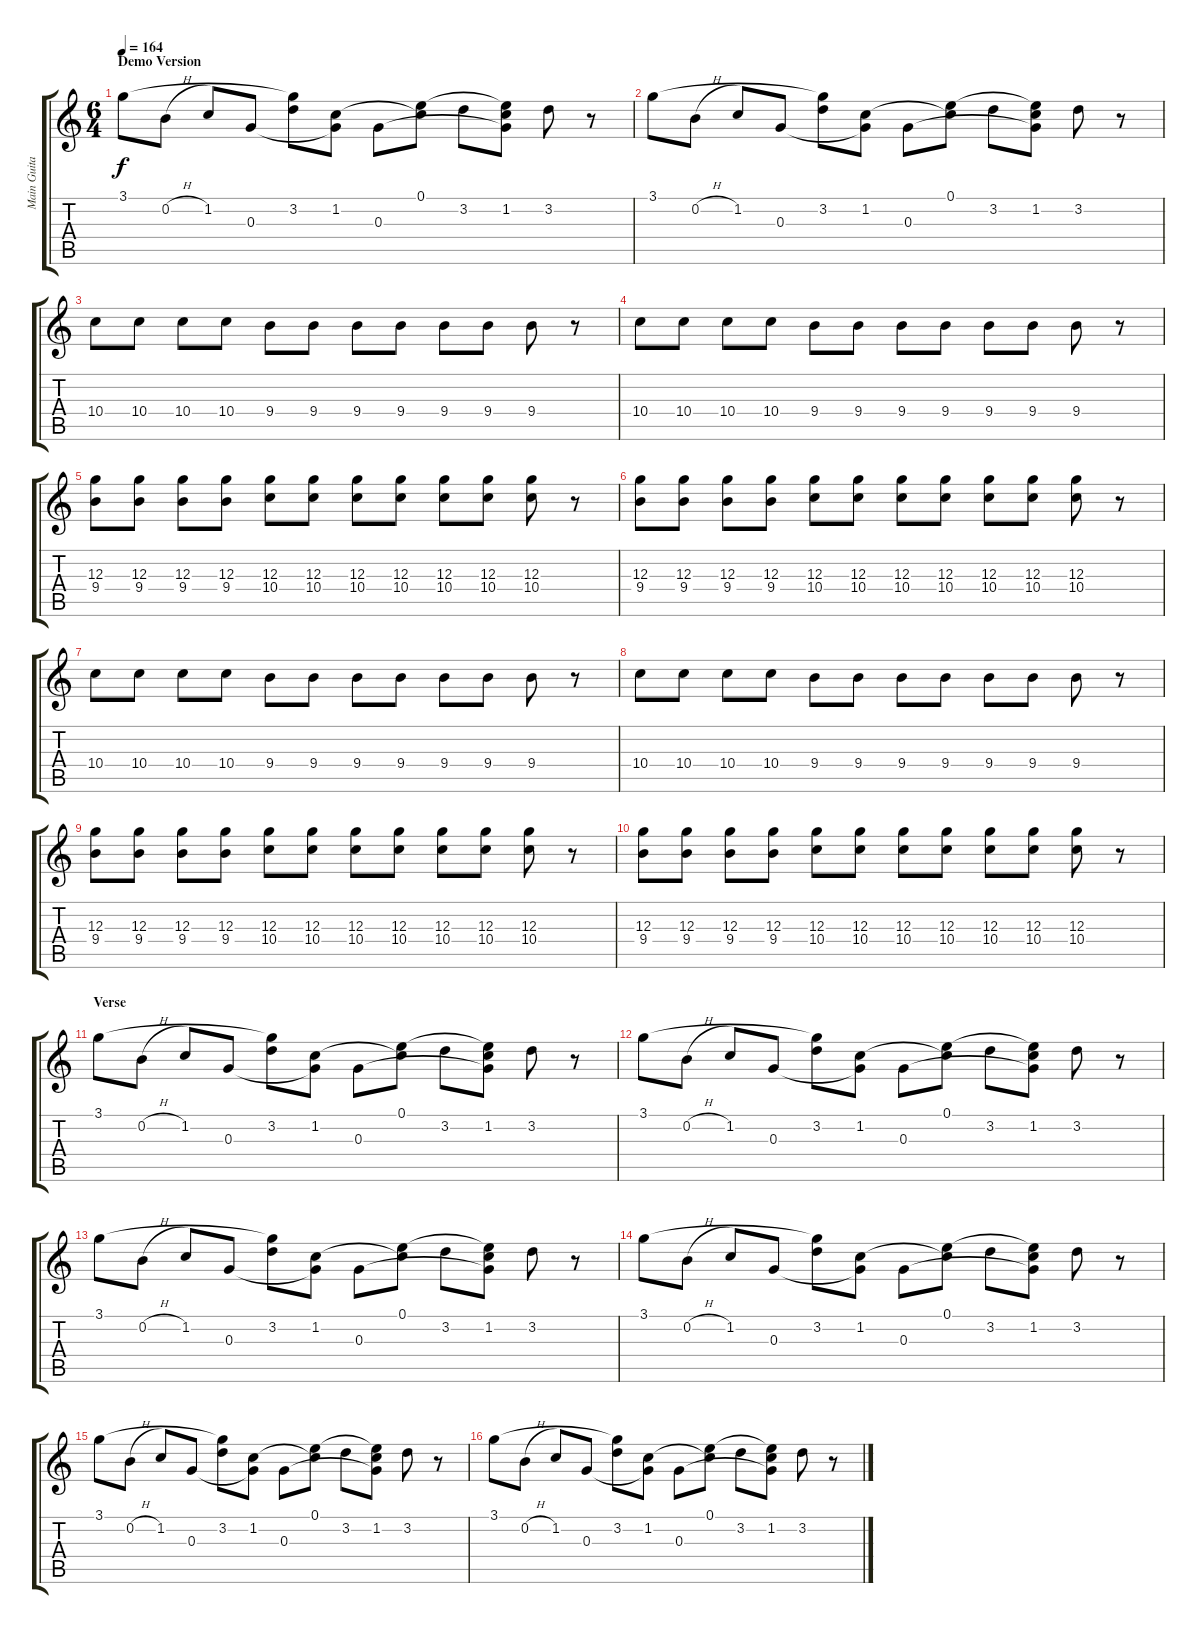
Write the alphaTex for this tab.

\track ("Main Guitar" "Main Guita") {instrument acousticguitarsteel}
\staff {score tabs}
\tuning (E4 B3 G3 D3 A2 D2) {hide}
\ts (6 4)
\section ("" "Demo Version")
\tempo 164
\tempo 157
\tempo 164
\clef g2
\ks c
3.1.8{dy f volume 13 instrument acousticguitarsteel} 0.2{h}.8 1.2.8 0.3.8 (3.1{t} 3.2).8 (1.2 0.3{t}).8 0.3.8 (0.1 1.2{t}).8 3.2.8 (0.1{t} 1.2 0.3{t}).8 3.2.8 r.8 |
3.1.8 0.2{h}.8 1.2.8 0.3.8 (3.1{t} 3.2).8 (1.2 0.3{t}).8 0.3.8 (0.1 1.2{t}).8 3.2.8 (0.1{t} 1.2 0.3{t}).8 3.2.8 r.8 |
10.4.8{instrument distortionguitar} 10.4.8 10.4.8 10.4.8 9.4.8 9.4.8 9.4.8 9.4.8 9.4.8 9.4.8 9.4.8 r.8 |
10.4.8 10.4.8 10.4.8 10.4.8 9.4.8 9.4.8 9.4.8 9.4.8 9.4.8 9.4.8 9.4.8 r.8 |
(12.3 9.4).8 (12.3 9.4).8 (12.3 9.4).8 (12.3 9.4).8 (12.3 10.4).8 (12.3 10.4).8 (12.3 10.4).8 (12.3 10.4).8 (12.3 10.4).8 (12.3 10.4).8 (12.3 10.4).8 r.8 |
(12.3 9.4).8 (12.3 9.4).8 (12.3 9.4).8 (12.3 9.4).8 (12.3 10.4).8 (12.3 10.4).8 (12.3 10.4).8 (12.3 10.4).8 (12.3 10.4).8 (12.3 10.4).8 (12.3 10.4).8 r.8 |
10.4.8 10.4.8 10.4.8 10.4.8 9.4.8 9.4.8 9.4.8 9.4.8 9.4.8 9.4.8 9.4.8 r.8 |
10.4.8 10.4.8 10.4.8 10.4.8 9.4.8 9.4.8 9.4.8 9.4.8 9.4.8 9.4.8 9.4.8 r.8 |
(12.3 9.4).8 (12.3 9.4).8 (12.3 9.4).8 (12.3 9.4).8 (12.3 10.4).8 (12.3 10.4).8 (12.3 10.4).8 (12.3 10.4).8 (12.3 10.4).8 (12.3 10.4).8 (12.3 10.4).8 r.8 |
(12.3 9.4).8 (12.3 9.4).8 (12.3 9.4).8 (12.3 9.4).8 (12.3 10.4).8 (12.3 10.4).8 (12.3 10.4).8 (12.3 10.4).8 (12.3 10.4).8 (12.3 10.4).8 (12.3 10.4).8 r.8 |
\section ("" "Verse")
3.1.8{instrument acousticguitarsteel} 0.2{h}.8 1.2.8 0.3.8 (3.1{t} 3.2).8 (1.2 0.3{t}).8 0.3.8 (0.1 1.2{t}).8 3.2.8 (0.1{t} 1.2 0.3{t}).8 3.2.8 r.8 |
3.1.8 0.2{h}.8 1.2.8 0.3.8 (3.1{t} 3.2).8 (1.2 0.3{t}).8 0.3.8 (0.1 1.2{t}).8 3.2.8 (0.1{t} 1.2 0.3{t}).8 3.2.8 r.8 |
3.1.8 0.2{h}.8 1.2.8 0.3.8 (3.1{t} 3.2).8 (1.2 0.3{t}).8 0.3.8 (0.1 1.2{t}).8 3.2.8 (0.1{t} 1.2 0.3{t}).8 3.2.8 r.8 |
3.1.8 0.2{h}.8 1.2.8 0.3.8 (3.1{t} 3.2).8 (1.2 0.3{t}).8 0.3.8 (0.1 1.2{t}).8 3.2.8 (0.1{t} 1.2 0.3{t}).8 3.2.8 r.8 |
3.1.8 0.2{h}.8 1.2.8 0.3.8 (3.1{t} 3.2).8 (1.2 0.3{t}).8 0.3.8 (0.1 1.2{t}).8 3.2.8 (0.1{t} 1.2 0.3{t}).8 3.2.8 r.8 |
3.1.8 0.2{h}.8 1.2.8 0.3.8 (3.1{t} 3.2).8 (1.2 0.3{t}).8 0.3.8 (0.1 1.2{t}).8 3.2.8 (0.1{t} 1.2 0.3{t}).8 3.2.8 r.8
